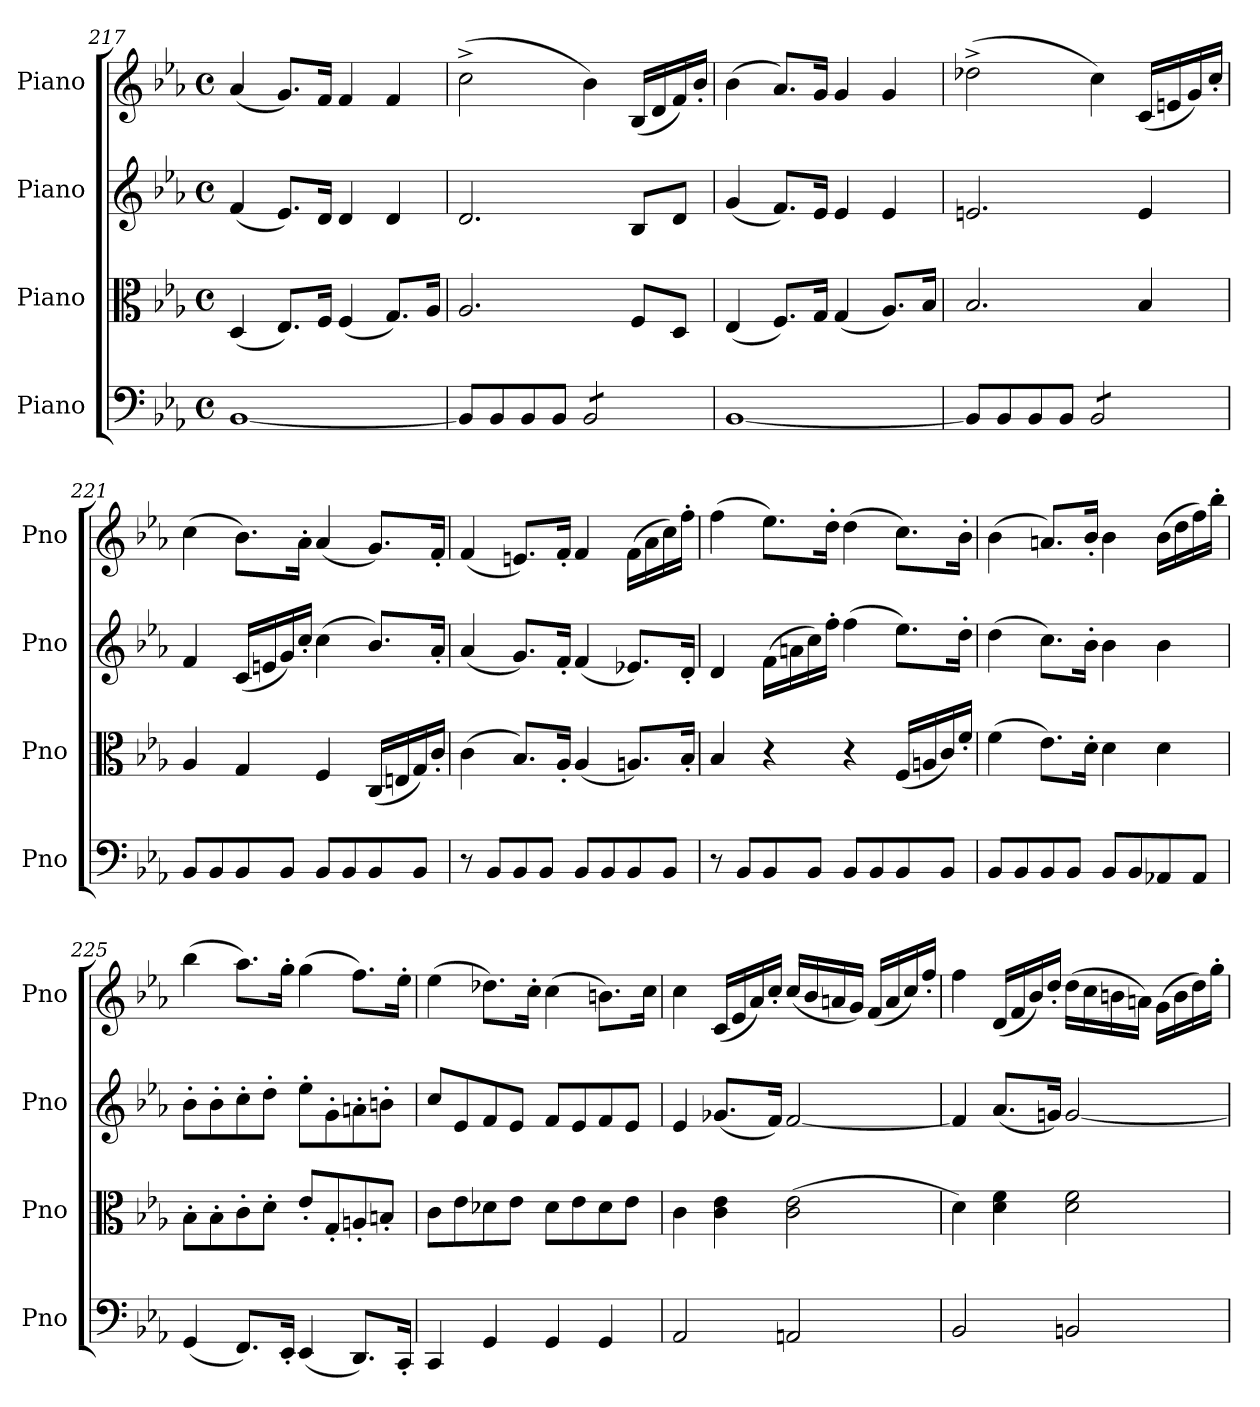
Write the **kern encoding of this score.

**kern	**kern	**kern	**kern
*part4	*part3	*part2	*part1
*staff4	*staff3	*staff2	*staff1
*I"Piano	*I"Piano	*I"Piano	*I"Piano
*I'Pno	*I'Pno	*I'Pno	*I'Pno
*clefF4	*clefC3	*clefG2	*clefG2
*k[b-e-a-]	*k[b-e-a-]	*k[b-e-a-]	*k[b-e-a-]
*M4/4	*M4/4	*M4/4	*M4/4
*met(c)	*met(c)	*met(c)	*met(c)
=217	=217	=217	=217
[1BB-	(4D/	(4f/	(4a-/
.	8.E-/L)	8.e-/L)	8.g/L)
.	16F/Jk	16d/Jk	16f/Jk
.	(4F/	4d/	4f/
.	8.G/L)	4d/	4f/
.	16A-/Jk	.	.
=218	=218	=218	=218
8BB-/L]	2.A-/	2.d/	(2cc^\
8BB-/	.	.	.
8BB-/	.	.	.
8BB-/J	.	.	.
*tremolo	*	*	*
8BB-/L	.	.	4b-\)
8BB-/	.	.	.
8BB-/	8F/L	8B-/L	(16B-/LL
.	.	.	16d/
8BB-/J	8D/J	8d/J	16f/)
*Xtremolo	*	*	*
.	.	.	16b-'/JJ
=219	=219	=219	=219
[1BB-	(4E-/	(4g/	(4b-\
.	8.F/L)	8.f/L)	8.a-/L)
.	16G/Jk	16e-/Jk	16g/Jk
.	(4G/	4e-/	4g/
.	8.A-/L)	4e-/	4g/
.	16B-/Jk	.	.
=220	=220	=220	=220
8BB-/L]	2.B-/	2.en/	(2dd-X^\
8BB-/	.	.	.
8BB-/	.	.	.
8BB-/J	.	.	.
*tremolo	*	*	*
8BB-/L	.	.	4cc\)
8BB-/	.	.	.
8BB-/	4B-/	4e/	(16c/LL
.	.	.	16en/
8BB-/J	.	.	16g/)
*Xtremolo	*	*	*
.	.	.	16cc'/JJ
=221	=221	=221	=221
8BB-/L	4A-/	4f/	(4cc\
8BB-/	.	.	.
8BB-/	4G/	(16c/LL	8.b-\L)
.	.	16en/	.
8BB-/J	.	16g/)	.
.	.	16cc'/JJ	16a-'\Jk
8BB-/L	4F/	(4cc\	(4a-/
8BB-/	.	.	.
8BB-/	(16C/LL	8.b-/L)	8.g/L)
.	16En/	.	.
8BB-/J	16G/)	.	.
.	16c'/JJ	16a-'/Jk	16f'/Jk
=222	=222	=222	=222
8r	(4c\	(4a-/	(4f/
8BB-/L	.	.	.
8BB-/	8.B-/L)	8.g/L)	8.en/L)
8BB-/J	.	.	.
.	16A-'/Jk	16f'/Jk	16f'/Jk
8BB-/L	(4A-/	(4f/	4f/
8BB-/	.	.	.
8BB-/	8.An/L)	8.e-X/L)	(16f\LL
.	.	.	16a-\
8BB-/J	.	.	16cc\)
.	16B-'/Jk	16d'/Jk	16ff'\JJ
!!LO:LB:g=z
=223	=223	=223	=223
8r	4B-/	4d/	(4ff\
8BB-/L	.	.	.
8BB-/	4r	(16f\LL	8.ee-\L)
.	.	16an\	.
8BB-/J	.	16cc\)	.
.	.	16ff'\JJ	16dd'\Jk
8BB-/L	4r	(4ff\	(4dd\
8BB-/	.	.	.
8BB-/	(16F/LL	8.ee-\L)	8.cc\L)
.	16An/	.	.
8BB-/J	16c/)	.	.
.	16f'/JJ	16dd'\Jk	16b-'\Jk
=224	=224	=224	=224
8BB-/L	(4f\	(4dd\	(4b-\
8BB-/	.	.	.
8BB-/	8.e-\L)	8.cc\L)	8.an/L)
8BB-/J	.	.	.
.	16d'\Jk	16b-'\Jk	16b-'/Jk
8BB-/L	4d\	4b-\	4b-\
8BB-/	.	.	.
8AA-X/	4d\	4b-\	(16b-\LL
.	.	.	16dd\
8AA-/J	.	.	16ff\)
.	.	.	16bb-'\JJ
=225	=225	=225	=225
(4GG/	8B-'\L	8b-'\L	(4bb-\
.	8B-'\	8b-'\	.
8.FF/L)	8c'\	8cc'\	8.aa-\L)
.	8d'\J	8dd'\J	.
16EE-'/Jk	.	.	16gg'\Jk
(4EE-/	8e-'/L	8ee-'\L	(4gg\
.	8G'/	8g'\	.
8.DD/L)	8An'/	8an'\	8.ff\L)
.	8Bn'/J	8bn'\J	.
16CC'/Jk	.	.	16ee-'\Jk
=226	=226	=226	=226
4CC/	8c\L	8cc/L	(4ee-\
.	8e-\	8e-/	.
4GG/	8d-X\	8f/	8.dd-X\L)
.	8e-\J	8e-/J	.
.	.	.	16cc'\Jk
4GG/	8d-\L	8f/L	(4cc\
.	8e-\	8e-/	.
4GG/	8d-\	8f/	8.bn\L)
.	8e-\J	8e-/J	.
.	.	.	16cc\Jk
=227	=227	=227	=227
2AA-/	4c\	4e-/	4cc\
.	4c\ 4e-\	(8.g-X/L	(16c/LL
.	.	.	16e-/
.	.	.	16a-/)
.	.	16f/Jk)	16cc'/JJ
2AAn/	(2c\ 2e-\	[2f/	(16cc/LL
.	.	.	16b-/
.	.	.	16an/
.	.	.	16g/JJ)
.	.	.	(16f/LL
.	.	.	16a/
.	.	.	16cc/)
.	.	.	16ff'/JJ
=228	=228	=228	=228
2BB-/	4d\)	4f/]	4ff\
.	4d\ 4f\	(8.a-/L	(16d/LL
.	.	.	16f/
.	.	.	16b-/)
.	.	16gn/Jk)	16dd'/JJ
2BBn/	2d\ 2f\	[2g/	(16dd\LL
.	.	.	16cc\
.	.	.	16bn\
.	.	.	16an\JJ)
.	.	.	(16g\LL
.	.	.	16b\
.	.	.	16dd\)
.	.	.	16gg'\JJ
=	=	=	=
*-	*-	*-	*-
